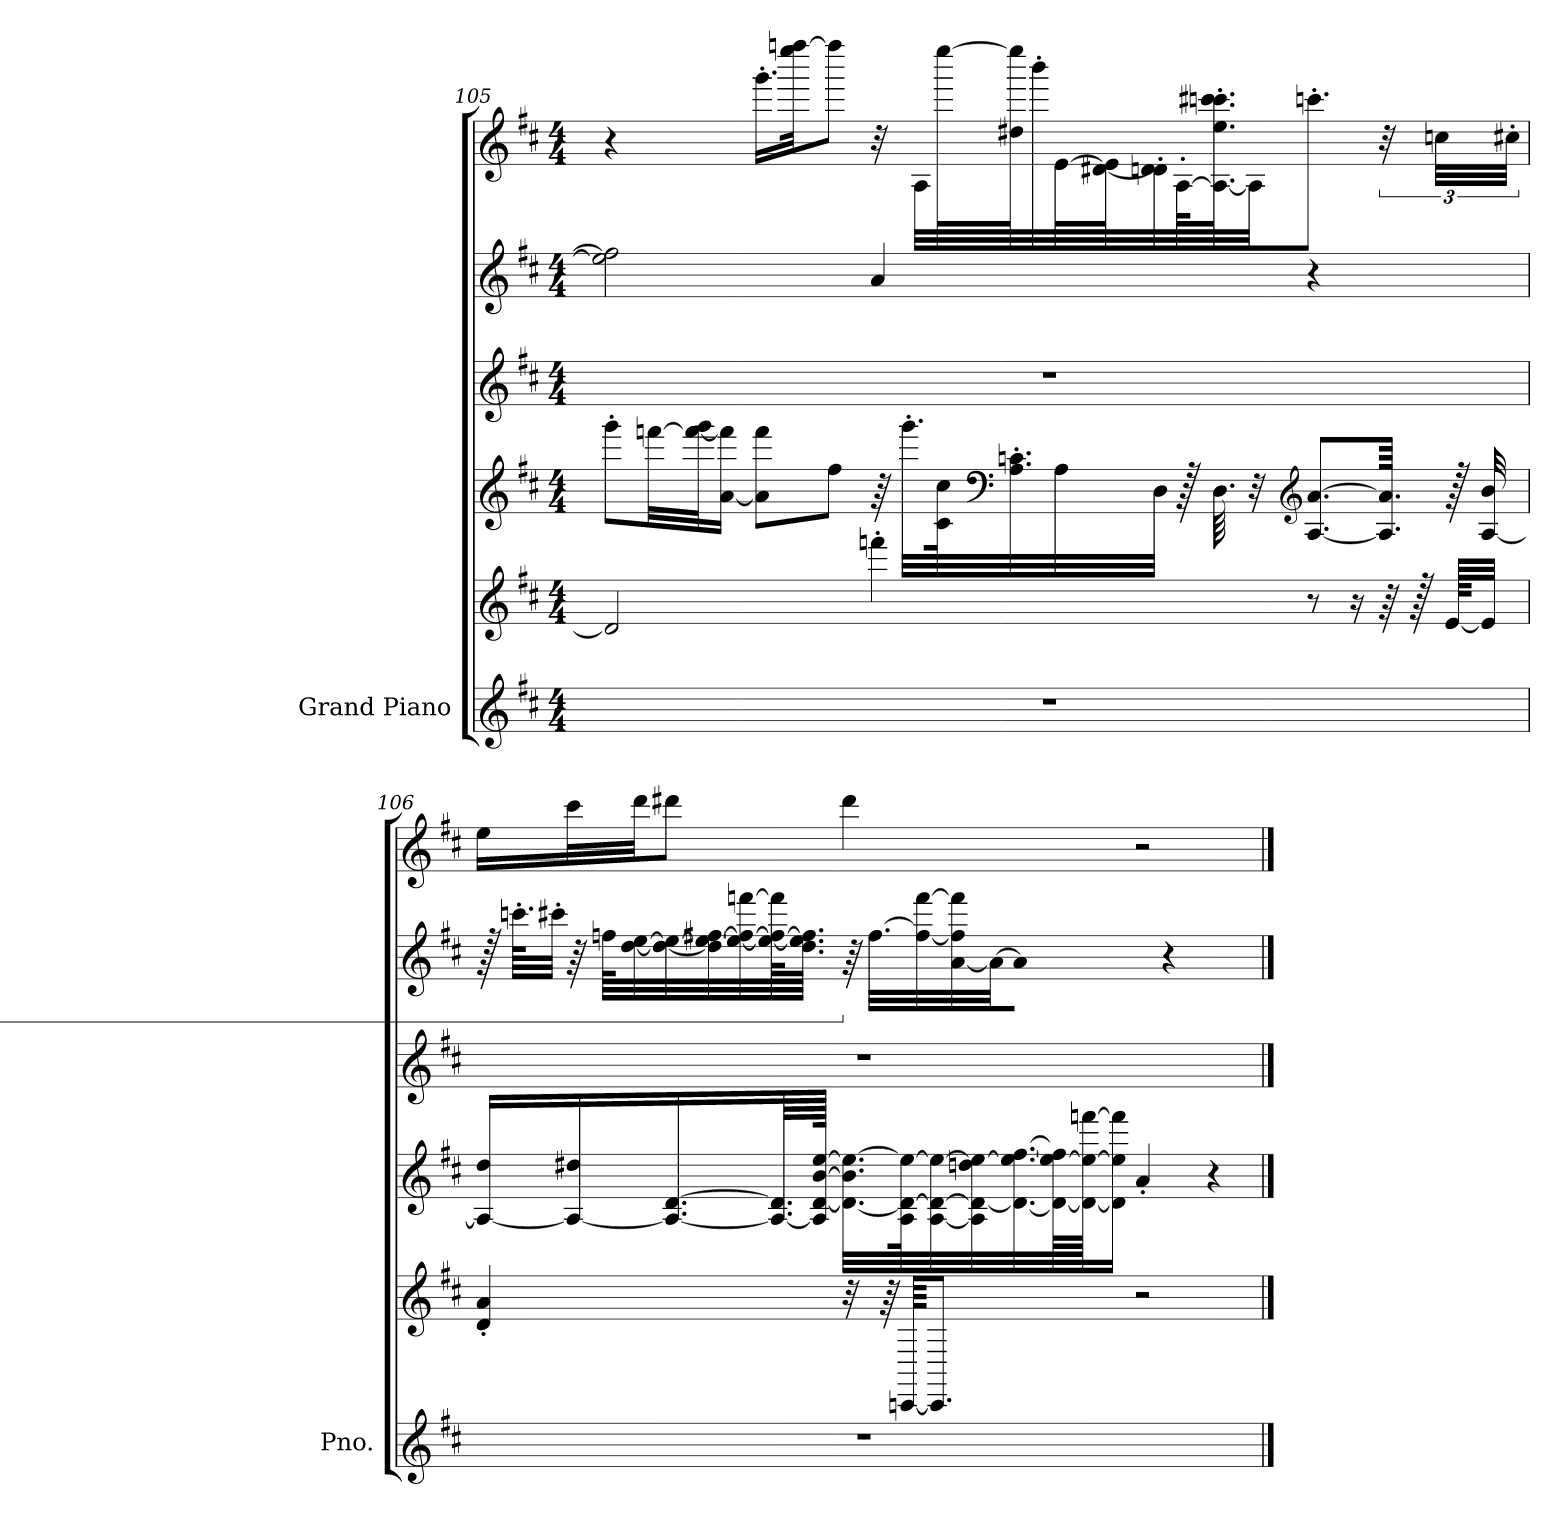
**kern	**kern	**kern	**kern	**kern	**kern
*part1	*part1	*part1	*part1	*part1	*part1
*staff6	*staff5	*staff4	*staff3	*staff2	*staff1
*I"Grand Piano	*	*	*	*	*
*I'Pno.	*	*	*	*	*
!!LO:LB:g=z
*clefG2	*clefG2	*clefG2	*clefG2	*clefG2	*clefG2
*k[f#c#]	*k[f#c#]	*k[f#c#]	*k[f#c#]	*k[f#c#]	*k[f#c#]
*M4/4	*M4/4	*M4/4	*M4/4	*M4/4	*M4/4
=105	=105	=105	=105	=105	=105
1r	2d/]	8ggg'\L	1r	2ee\] 2ff#\]	4r
.	.	[32fffn\LL	.	.	.
.	.	32fff\_ 32ggg\J	.	.	.
.	.	[16a\ 16fff\]JJ	.	.	.
.	.	8a\] 8fff\L	.	.	16.ggg'\LL
.	.	.	.	.	32eeee\ [32ffffn\JK
.	.	8ff#\J	.	.	8ffff\J]
.	4fffn'\	64r	.	4a/	32r
.	.	32.ggg'\LLL	.	.	.
.	.	.	.	.	32A\LLL
.	.	64c#\ 64cc#\K	.	.	[64eeee\L
*	*	*clefF4	*	*	*
.	.	32.A\' 32.cn\'	.	.	64dd#X\ 64eeee\]J
.	.	.	.	.	32bbb'\
.	.	32A\	.	.	[64e\L
.	.	.	.	.	[64d#X\ 64e\]J
.	.	32D\JJJ	.	.	32dn\' 32d#\]'
.	.	128r	.	.	[128A'\KL
.	.	64.D\	.	.	64.A\_' 64.ee\' 64.cccn\' 64.ccc#X\'J
.	.	32r	.	.	32A\JJ]
*	*	*clefG2	*	*	*
.	8r	[8.A/ [8.a/L	.	4r	8.cccn'\J
.	16r	.	.	.	.
.	64r	64.A/] 64.a/]Jkkk	.	.	48r
.	128r	.	.	.	.
.	.	.	.	.	48ccn\LLL
.	[128e/KKLLL	128r	.	.	.
.	32e/JJJ]	[32A/ 32b/	.	.	.
.	.	.	.	.	48cc#X'\JJJ
=106	=106	=106	=106	=106	=106
1r	4d/' 4a/'	16A/_ 16dd/LL	1r	128r	16ee\LL
.	.	.	.	64.cccn'\KLLL	.
.	.	.	.	32ccc#X'\JJJ	.
.	.	16A/_ 16dd#X/	.	64r	32ccc#\L
.	.	.	.	64ffn\KLLL	.
.	.	.	.	[32dd\ [32ee\	32ddd\JJ
.	.	16.A/_ [16.d/	.	32dd\_ 32ee\_	8ddd#X\J
.	.	.	.	32dd\] 32ee\_ [32ff#X\	.
.	.	.	.	32ee\_ 32ff#\_ [32fffn\	.
.	.	64.A/_ 64.d/]LL	.	128ee\_ 128ff#\_ 128fff\]KL	.
.	.	.	.	64.dd\ 64.ee\] 64.ff#\]JJJJ	.
.	.	128A/] [128d/ [128b/ [128ee/JJJJk	.	.	.
.	32r	32.d\_ 32.b\] 32.ee\_LLL	.	80r	4ddd#\
.	.	.	.	[40.ff#\LLL	.
.	64r	.	.	.	.
.	[64CCn/KKKL	64A\ 64d\_ 64ee\_K	.	.	.
.	.	.	.	40ff#\_ [40fff\	.
.	8.CC/J]	[32A\ 32d\_ 32ee\_	.	.	.
.	.	.	.	[40a\ 40ff#\] 40fff\]	.
.	.	32A\] 32d\_ 32ddn\ 32ee\_	.	.	.
.	.	.	.	40a\JJ_	.
.	.	32.d\_ 32.ee\_ [32.ff#\	.	8a\J]	.
.	.	128d\_ 128ee\_ 128ff#\]LL	.	.	.
.	.	128d\_ 128ee\_ [128fffn\JJJ	.	.	.
.	.	16d\] 16ee\] 16fff\]JJ	.	.	.
.	2r	4a'/	.	2r	2r
.	.	4r	.	.	.
==	==	==	==	==	==
*-	*-	*-	*-	*-	*-
